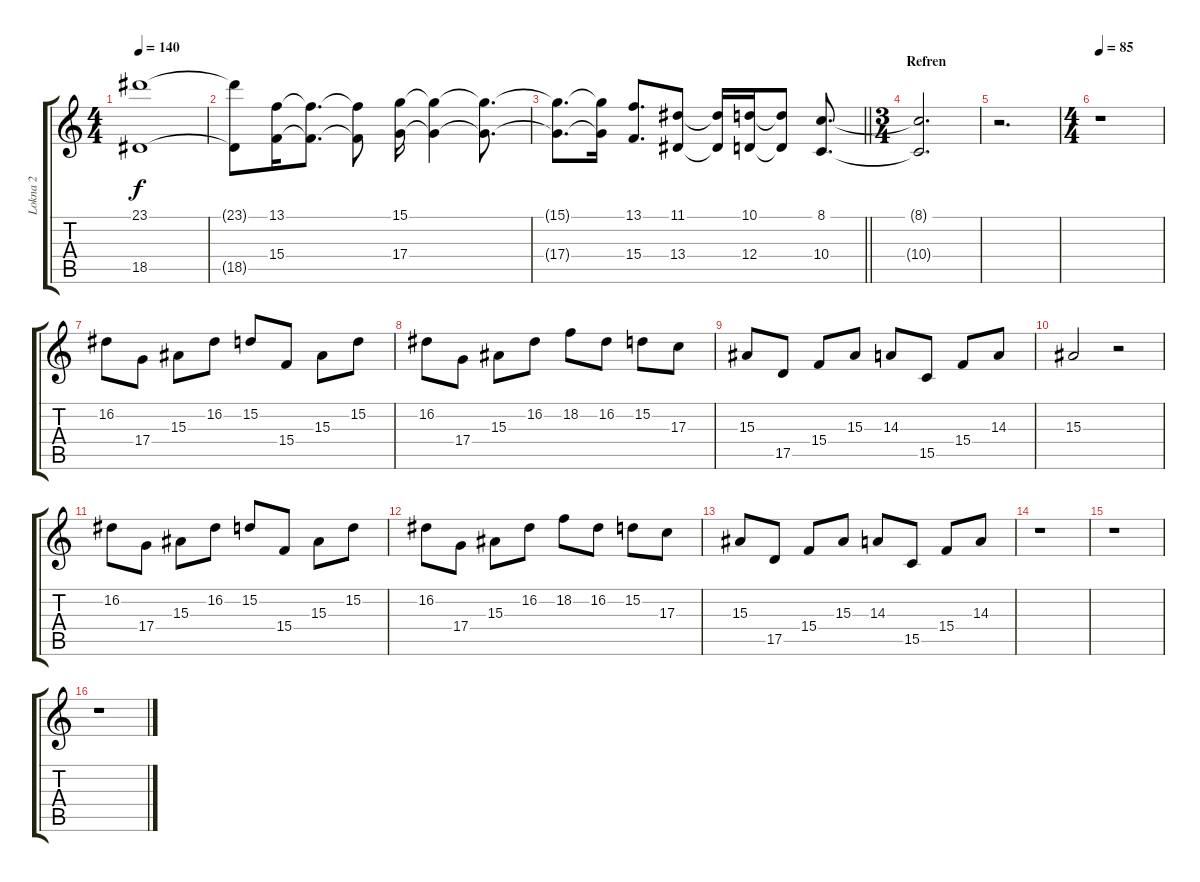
\track ("Lokna 2" "Lokna 2") {instrument tremolostrings}
\staff {score tabs}
\tuning (E4 B3 G3 D3 A2 E2) {hide}
\ts (4 4)
\tempo 140
\clef g2
\ks c
(23.1{t} 18.5{t}).1{dy f} |
(23.1{t} 18.5{t}).8 (13.1 15.4).16 (13.1{t} 15.4{t}).8{d} (13.1{t} 15.4{t}).8 (15.1 17.4).16 (15.1{t} 17.4{t}).4 (15.1{t} 17.4{t}).8{d} |
\barLineRight lightlight
(15.1{t} 17.4{t}).8{d} (15.1{t} 17.4{t}).16 (13.1 15.4).8{d} (11.1 13.4).8 (11.1{t} 13.4{t}).16 (10.1 12.4).16 (10.1{t} 12.4{t}).8 (8.1 10.4).8{d} |
\ts (3 4)
\section ("" "Refren")
(8.1{t} 10.4{t}).2{d} |
r.2{d} |
\ts (4 4)
\tempo 85
r.1 |
16.2.8{volume 12} 17.4.8 15.3.8 16.2.8 15.2.8 15.4.8 15.3.8 15.2.8 |
16.2.8 17.4.8 15.3.8 16.2.8 18.2.8 16.2.8 15.2.8 17.3.8 |
15.3.8 17.5.8 15.4.8 15.3.8 14.3.8 15.5.8 15.4.8 14.3.8 |
15.3.2 r.2 |
16.2.8 17.4.8 15.3.8 16.2.8 15.2.8 15.4.8 15.3.8 15.2.8 |
16.2.8 17.4.8 15.3.8 16.2.8 18.2.8 16.2.8 15.2.8 17.3.8 |
15.3.8 17.5.8 15.4.8 15.3.8 14.3.8 15.5.8 15.4.8 14.3.8 |
r.1 |
r.1 |
r.1
